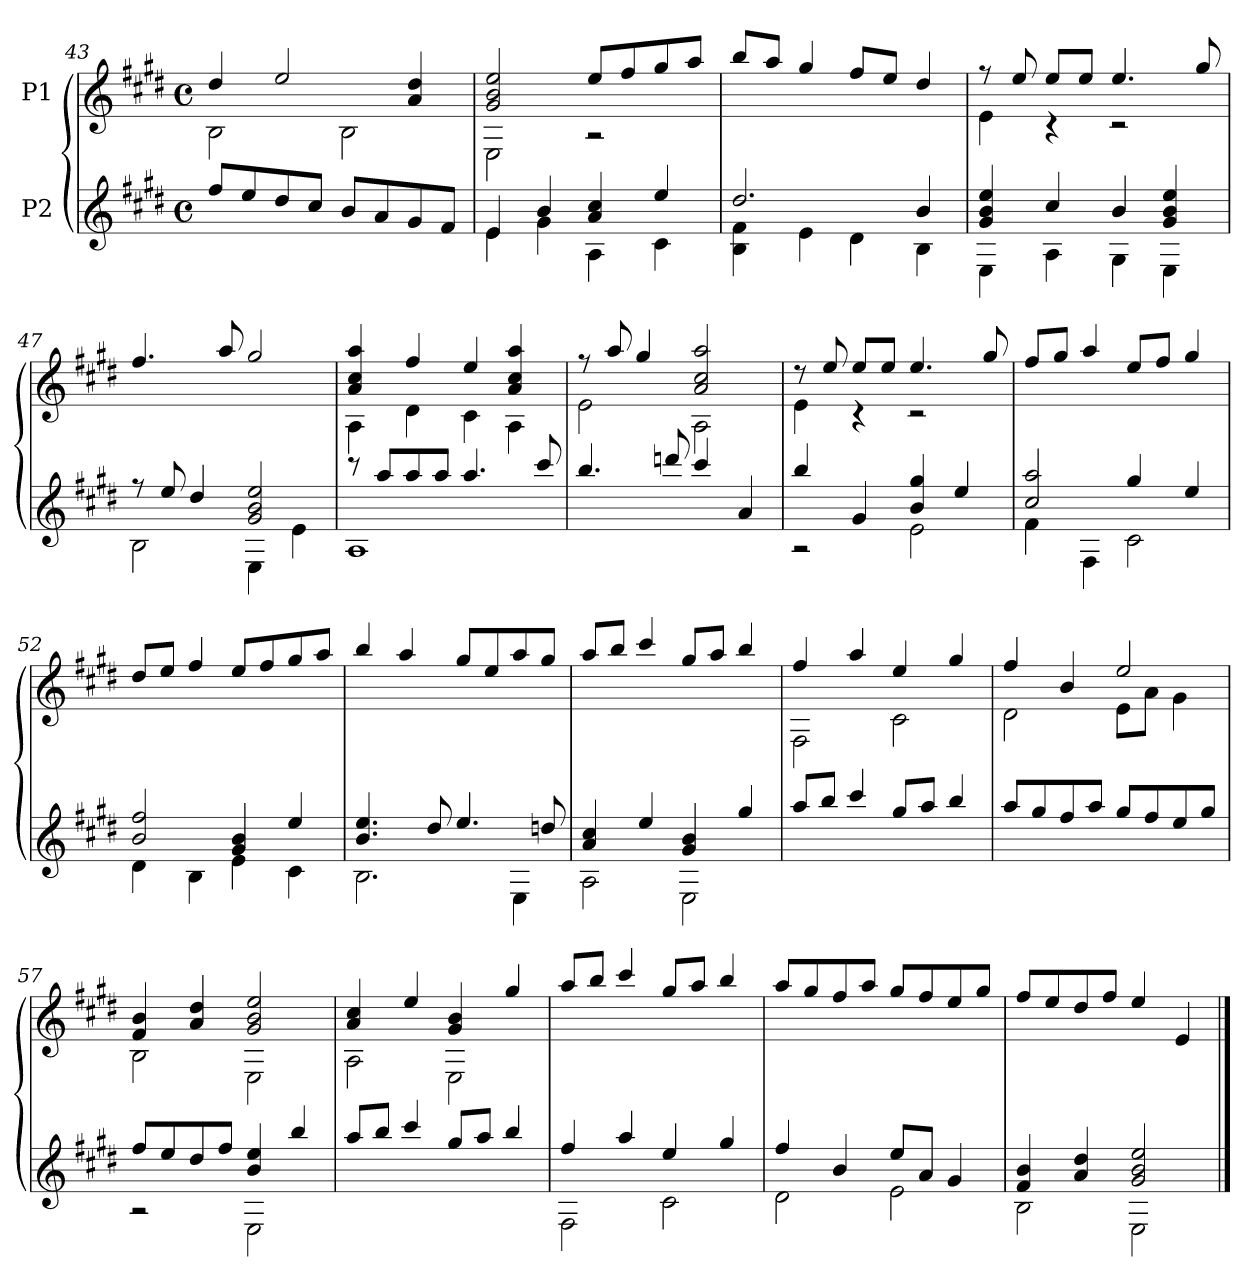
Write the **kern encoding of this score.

**kern	**kern
*part2	*part1
*staff2	*staff1
*I"P2	*I"P1
!!LO:PB:g=z
*clefG2	*clefG2
*ITrd7c12	*ITrd7c12
*k[f#c#g#d#]	*k[f#c#g#d#]
*E:	*E:
*M4/4	*M4/4
*met(c)	*met(c)
=43	=43
*	*^
8f#i/L	4d#i/	2BBi\
8ei/	.	.
8d#i/	2ei/	.
8c#i/J	.	.
8Bi/L	.	2BBi\
8Ai/	.	.
8G#i/	4Ai/ 4d#i	.
8F#i/J	.	.
=44	=44	=44
*^	*	*
4Ei/	4Ei\	2G#i/ 2Bi 2ei	2EEi\
4Bi/	4G#i\	.	.
4Ai/ 4c#i	4AAi\	8ei/L	2r
.	.	8f#i/	.
4ei/	4C#i\	8g#i/	.
.	.	8ai/J	.
*	*	*v	*v
=45	=45	=45
2.d#i/	4BBi\ 4F#i	8bi/L
.	.	8ai/J
.	4Ei\	4g#i/
.	4D#i\	8f#i/L
.	.	8ei/J
4Bi/	4BBi\	4d#i/
=46	=46	=46
*	*	*^
4G#i/ 4Bi 4ei	4EEi\	8r	4Ei\
.	.	8ei/	.
4c#i/	4AAi\	8ei/L	4r
.	.	8ei/J	.
4Bi/	4GG#i\	4.ei/	2r
4G#i/ 4Bi 4ei	4EEi\	.	.
.	.	8g#i/	.
*	*	*v	*v
=47	=47	=47
8r	2BBi\	4.f#i/
8ei/	.	.
4d#i/	.	.
.	.	8ai/
2G#i/ 2Bi 2ei	4EEi\	2g#i/
.	4Ei\	.
!!LO:LB:g=z
=48	=48	=48
*	*	*^
8r	1AAi	4Ai/ 4c#i 4ai	4AAi\
8ai/L	.	.	.
8ai/	.	4f#i/	4D#i\
8ai/J	.	.	.
4.ai/	.	4ei/	4C#i\
.	.	4Ai/ 4c#i 4ai	4AAi\
8cc#i/	.	.	.
*v	*v	*	*
=49	=49	=49
4.bi/	8r	2Ei\
.	8ai/	.
.	4g#i/	.
8ddni/	.	.
4cc#i/	2Ai/ 2c#i 2ai	2AAi\
4Ai/	.	.
=50	=50	=50
*^	*	*
4bi/	2r	8r	4Ei\
.	.	8ei/	.
4G#i/	.	8ei/L	4r
.	.	8ei/J	.
4Bi/ 4g#i	2Ei\	4.ei/	2r
4ei/	.	.	.
.	.	8g#i/	.
*	*	*v	*v
=51	=51	=51
2c#i/ 2ai	4F#i\	8f#i/L
.	.	8g#i/J
.	4FF#i\	4ai/
4g#i/	2C#i\	8ei/L
.	.	8f#i/J
4ei/	.	4g#i/
=52	=52	=52
2Bi/ 2f#i	4D#i\	8d#i/L
.	.	8ei/J
.	4BBi\	4f#i/
4G#i/ 4Bi	4Ei\	8ei/L
.	.	8f#i/
4ei/	4C#i\	8g#i/
.	.	8ai/J
!!LO:LB:g=z
=53	=53	=53
4.Bi/ 4.ei	2.BBi\	4bi/
.	.	4ai/
8d#i/	.	.
4.ei/	.	8g#i/L
.	.	8ei/
.	4EEi\	8ai/
8dni/	.	8g#i/J
=54	=54	=54
4Ai/ 4c#i	2AAi\	8ai/L
.	.	8bi/J
4ei/	.	4cc#i/
4G#i/ 4Bi	2EEi\	8g#i/L
.	.	8ai/J
4g#i/	.	4bi/
*v	*v	*
=55	=55
*	*^
8ai/L	4f#i/	2FF#i\
8bi/J	.	.
4cc#i/	4ai/	.
8g#i/L	4ei/	2C#i\
8ai/J	.	.
4bi/	4g#i/	.
=56	=56	=56
8ai/L	4f#i/	2D#i\
8g#i/	.	.
8f#i/	4Bi/	.
8ai/J	.	.
8g#i/L	2ei/	8Ei\L
8f#i/	.	8Ai\J
8ei/	.	4G#i\
8g#i/J	.	.
!!LO:LB:g=z	!!
=57	=57	=57
*^	*	*
8f#i/L	2r	4F#i/ 4Bi	2BBi\
8ei/	.	.	.
8d#i/	.	4Ai/ 4d#i	.
8f#i/J	.	.	.
4Bi/ 4ei	2EEi\	2G#i/ 2Bi 2ei	2EEi\
4bi/	.	.	.
*v	*v	*	*
=58	=58	=58
8ai/L	4Ai/ 4c#i	2AAi\
8bi/J	.	.
4cc#i/	4ei/	.
8g#i/L	4G#i/ 4Bi	2EEi\
8ai/J	.	.
4bi/	4g#i/	.
*	*v	*v
=59	=59
*^	*
4f#i/	2FF#i\	8ai/L
.	.	8bi/J
4ai/	.	4cc#i/
4ei/	2C#i\	8g#i/L
.	.	8ai/J
4g#i/	.	4bi/
=60	=60	=60
4f#i/	2D#i\	8ai/L
.	.	8g#i/
4Bi/	.	8f#i/
.	.	8ai/J
8ei/L	2Ei\	8g#i/L
8Ai/J	.	8f#i/
4G#i/	.	8ei/
.	.	8g#i/J
=61	=61	=61
4F#i/ 4Bi	2BBi\	8f#i/L
.	.	8ei/
4Ai/ 4d#i	.	8d#i/
.	.	8f#i/J
2G#i/ 2Bi 2ei	2EEi\	4ei/
.	.	4Ei/
*v	*v	*
==	==
*-	*-
